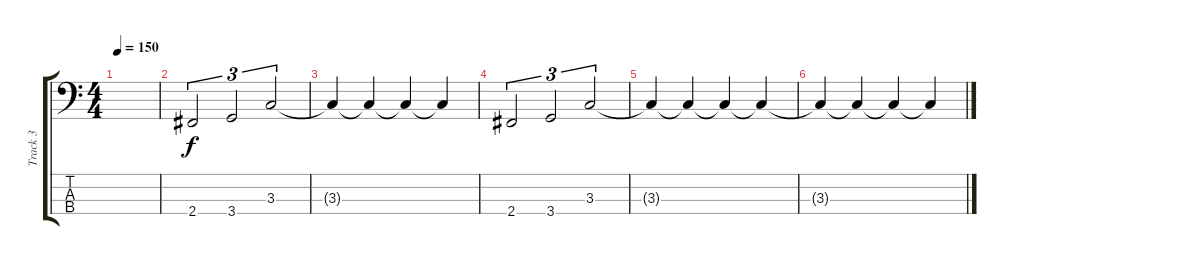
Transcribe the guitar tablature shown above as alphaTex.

\track ("Track 3" "Track 3") {instrument electricbassfinger}
\staff {score tabs}
\tuning (G2 D2 A1 E1) {hide}
\ts (4 4)
\tempo 150
\clef f4
\ks c
|
2.4.2{tu (3 2)} 3.4.2{tu (3 2)} 3.3.2{tu (3 2)} |
3.3{t}.4 3.3{t}.4 3.3{t}.4 3.3{t}.4 |
2.4.2{tu (3 2)} 3.4.2{tu (3 2)} 3.3.2{tu (3 2)} |
3.3{t}.4 3.3{t}.4 3.3{t}.4 3.3{t}.4 |
3.3{t}.4 3.3{t}.4 3.3{t}.4 3.3{t}.4
